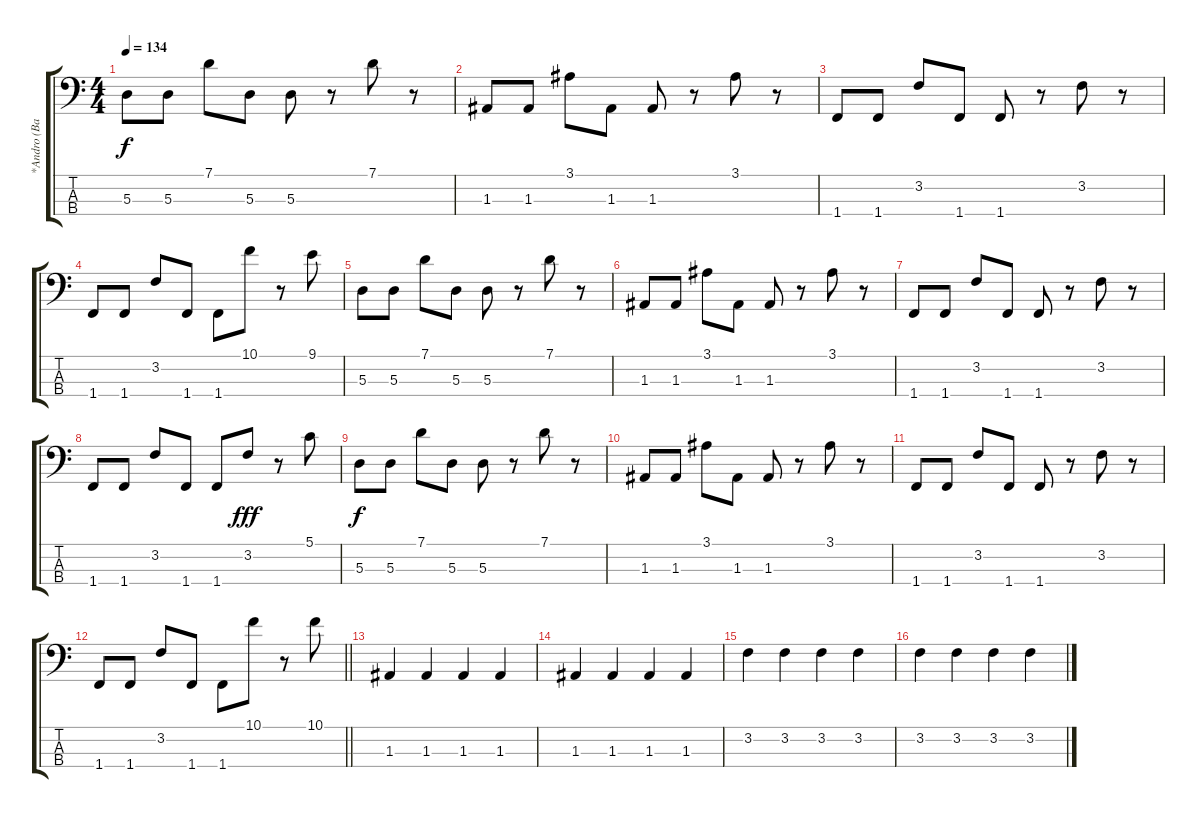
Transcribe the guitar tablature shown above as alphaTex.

\track ("*Andro (Bass)" "*Andro (Ba") {instrument electricbassfinger}
\staff {score tabs}
\tuning (G2 D2 A1 E1) {hide}
\ts (4 4)
\tempo 134
\clef f4
\ks c
5.3.8{dy f} 5.3.8 7.1.8 5.3.8 5.3.8 r.8 7.1.8 r.8 |
1.3.8 1.3.8 3.1.8 1.3.8 1.3.8 r.8 3.1.8 r.8 |
1.4.8 1.4.8 3.2.8 1.4.8 1.4.8 r.8 3.2.8 r.8 |
1.4.8 1.4.8 3.2.8 1.4.8 1.4.8 10.1.8 r.8 9.1.8 |
5.3.8 5.3.8 7.1.8 5.3.8 5.3.8 r.8 7.1.8 r.8 |
1.3.8 1.3.8 3.1.8 1.3.8 1.3.8 r.8 3.1.8 r.8 |
1.4.8 1.4.8 3.2.8 1.4.8 1.4.8 r.8 3.2.8 r.8 |
1.4.8 1.4.8 3.2.8 1.4.8 1.4.8 3.2.8{dy fff} r.8 5.1.8 |
5.3.8{dy f} 5.3.8 7.1.8 5.3.8 5.3.8 r.8 7.1.8 r.8 |
1.3.8 1.3.8 3.1.8 1.3.8 1.3.8 r.8 3.1.8 r.8 |
1.4.8 1.4.8 3.2.8 1.4.8 1.4.8 r.8 3.2.8 r.8 |
\barLineRight lightlight
1.4.8 1.4.8 3.2.8 1.4.8 1.4.8 10.1.8 r.8 10.1.8 |
\section ("" "")
1.3.4 1.3.4 1.3.4 1.3.4 |
1.3.4 1.3.4 1.3.4 1.3.4 |
3.2.4 3.2.4 3.2.4 3.2.4 |
3.2.4 3.2.4 3.2.4 3.2.4
